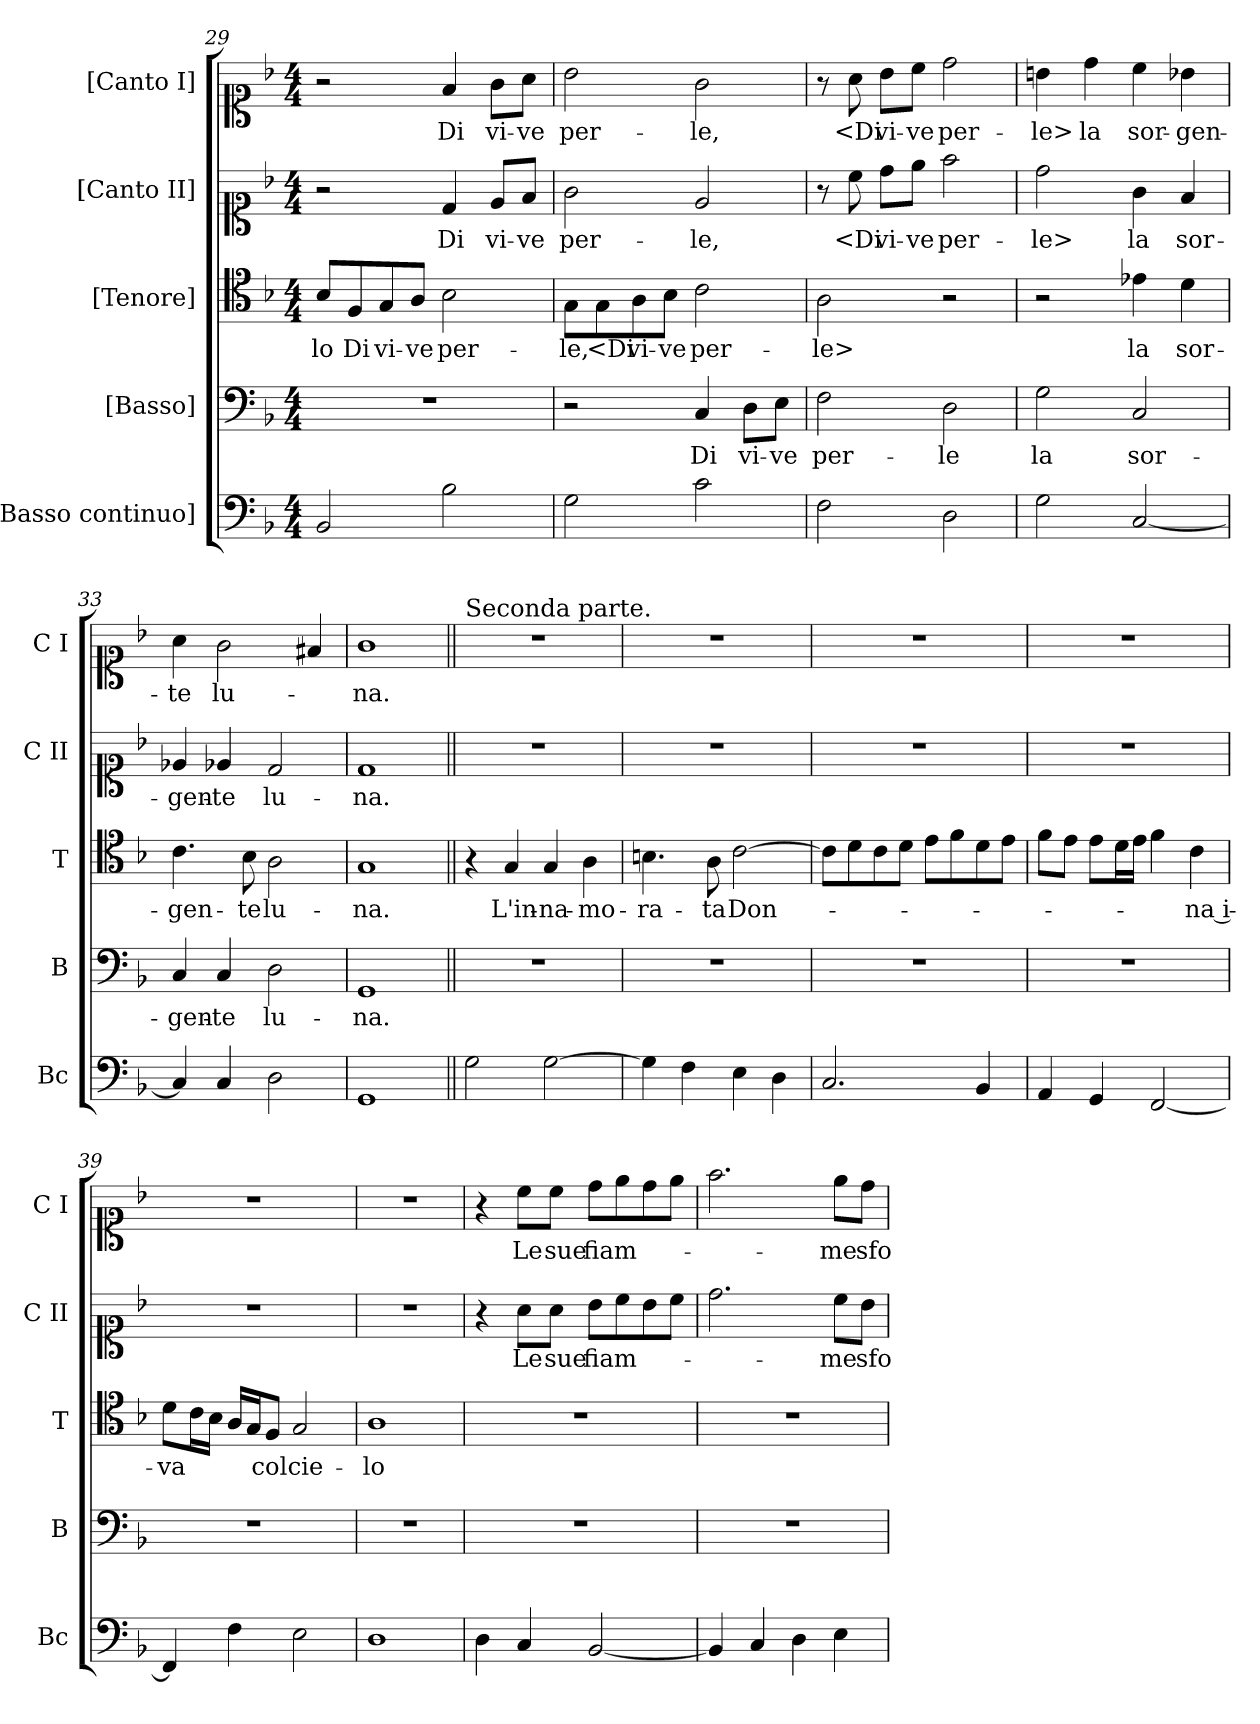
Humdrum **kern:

**kern	**kern	**text	**kern	**text	**kern	**text	**kern	**text
*part5	*part4	*part4	*part3	*part3	*part2	*part2	*part1	*part1
*staff5	*staff4	*staff4	*staff3	*staff3	*staff2	*staff2	*staff1	*staff1
*I"[Basso continuo]	*I"[Basso]	*	*I"[Tenore]	*	*I"[Canto II]	*	*I"[Canto I]	*
*I'Bc	*I'B	*	*I'T	*	*I'C II	*	*I'C I	*
*clefF4	*clefF4	*	*clefC4	*	*clefC1	*	*clefC1	*
*k[b-]	*k[b-]	*	*k[b-]	*	*k[b-]	*	*k[b-]	*
*F:	*F:	*	*F:	*	*F:	*	*F:	*
*M4/4	*M4/4	*	*M4/4	*	*M4/4	*	*M4/4	*
=29	=29	=29	=29	=29	=29	=29	=29	=29
2BB-	1r	.	8B-L	-lo	2r	.	2r	.
.	.	.	8F	Di	.	.	.	.
.	.	.	8G	vi-	.	.	.	.
.	.	.	8AJ	-ve	.	.	.	.
2B-	.	.	2B-	per-	4d	Di	4f	Di
.	.	.	.	.	8eL	vi-	8gL	vi-
.	.	.	.	.	8fJ	-ve	8aJ	-ve
=30	=30	=30	=30	=30	=30	=30	=30	=30
2G	2r	.	8GL	-le,	2g	per-	2b-	per-
.	.	.	8G	<Di	.	.	.	.
.	.	.	8A	vi-	.	.	.	.
.	.	.	8B-J	-ve	.	.	.	.
2c	4C	Di	2c	per-	2e	-le,	2g	-le,
.	8DL	vi-	.	.	.	.	.	.
.	8EJ	-ve	.	.	.	.	.	.
=31	=31	=31	=31	=31	=31	=31	=31	=31
2F	2F	per-	2A	-le>	8r	.	8r	.
.	.	.	.	.	8cc	<Di	8a	<Di
.	.	.	.	.	8ddL	vi-	8b-L	vi-
.	.	.	.	.	8eeJ	-ve	8ccJ	-ve
2D	2D	-le	2r	.	2ff	per-	2dd	per-
=32	=32	=32	=32	=32	=32	=32	=32	=32
2G	2G	la	2r	.	2dd	-le>	4bn	-le>
.	.	.	.	.	.	.	4dd	la
[2C	2C	sor-	4e-X	la	4g	la	4cc	sor-
.	.	.	4d	sor-	4f	sor-	4b-X	-gen-
=33	=33	=33	=33	=33	=33	=33	=33	=33
4C]	4C	-gen-	4.c	-gen-	4e-X	-gen-	4a	-te
4C	4C	-te	.	.	4e-X	-te	2g	lu-
.	.	.	8B-	-te	.	.	.	.
2D	2D	lu-	2A	lu-	2d	lu-	.	.
.	.	.	.	.	.	.	4f#X	.
=34	=34	=34	=34	=34	=34	=34	=34	=34
1GG	1GG	-na.	1G	-na.	1d	-na.	1g	-na.
=35||	=35||	=35||	=35||	=35||	=35||	=35||	=35||	=35||
!	!	!	!	!	!	!	!LO:TX:a:t=Seconda parte.	!
2G	1r	.	4r	.	1r	.	1r	.
.	.	.	4G	L'in-	.	.	.	.
[2G	.	.	4G	-na-	.	.	.	.
.	.	.	4A	-mo-	.	.	.	.
=36	=36	=36	=36	=36	=36	=36	=36	=36
4G]	1r	.	4.Bn	-ra-	1r	.	1r	.
4F	.	.	.	.	.	.	.	.
.	.	.	8A	-ta	.	.	.	.
4E	.	.	[2c	Don-	.	.	.	.
4D	.	.	.	.	.	.	.	.
=37	=37	=37	=37	=37	=37	=37	=37	=37
2.C	1r	.	8cL]	.	1r	.	1r	.
.	.	.	8d	.	.	.	.	.
.	.	.	8c	.	.	.	.	.
.	.	.	8dJ	.	.	.	.	.
.	.	.	8eL	.	.	.	.	.
.	.	.	8f	.	.	.	.	.
4BB-	.	.	8d	.	.	.	.	.
.	.	.	8eJ	.	.	.	.	.
=38	=38	=38	=38	=38	=38	=38	=38	=38
4AA	1r	.	8fL	.	1r	.	1r	.
.	.	.	8eJ	.	.	.	.	.
4GG	.	.	8eL	.	.	.	.	.
.	.	.	16dL	.	.	.	.	.
.	.	.	16eJJ	.	.	.	.	.
[2FF	.	.	4f	.	.	.	.	.
.	.	.	4c	-na i-	.	.	.	.
=39	=39	=39	=39	=39	=39	=39	=39	=39
4FF]	1r	.	8dL	-va	1r	.	1r	.
.	.	.	16cL	.	.	.	.	.
.	.	.	16B-JJ	.	.	.	.	.
4F	.	.	16ALL	.	.	.	.	.
.	.	.	16GJ	.	.	.	.	.
.	.	.	8FJ	col	.	.	.	.
2E	.	.	2G	cie-	.	.	.	.
=40	=40	=40	=40	=40	=40	=40	=40	=40
1D	1r	.	1A	-lo	1r	.	1r	.
=41	=41	=41	=41	=41	=41	=41	=41	=41
4D	1r	.	1r	.	4r	.	4r	.
4C	.	.	.	.	8aL	Le	8ccL	Le
.	.	.	.	.	8aJ	sue	8ccJ	sue
[2BB-	.	.	.	.	8b-L	fiam-	8ddL	fiam-
.	.	.	.	.	8cc	.	8ee	.
.	.	.	.	.	8b-	.	8dd	.
.	.	.	.	.	8ccJ	.	8eeJ	.
=42	=42	=42	=42	=42	=42	=42	=42	=42
4BB-]	1r	.	1r	.	2.dd	.	2.ff	.
4C	.	.	.	.	.	.	.	.
4D	.	.	.	.	.	.	.	.
4E	.	.	.	.	8ccL	-me	8eeL	-me
.	.	.	.	.	8b-J	sfo-	8ddJ	sfo-
=	=	=	=	=	=	=	=	=
*-	*-	*-	*-	*-	*-	*-	*-	*-
